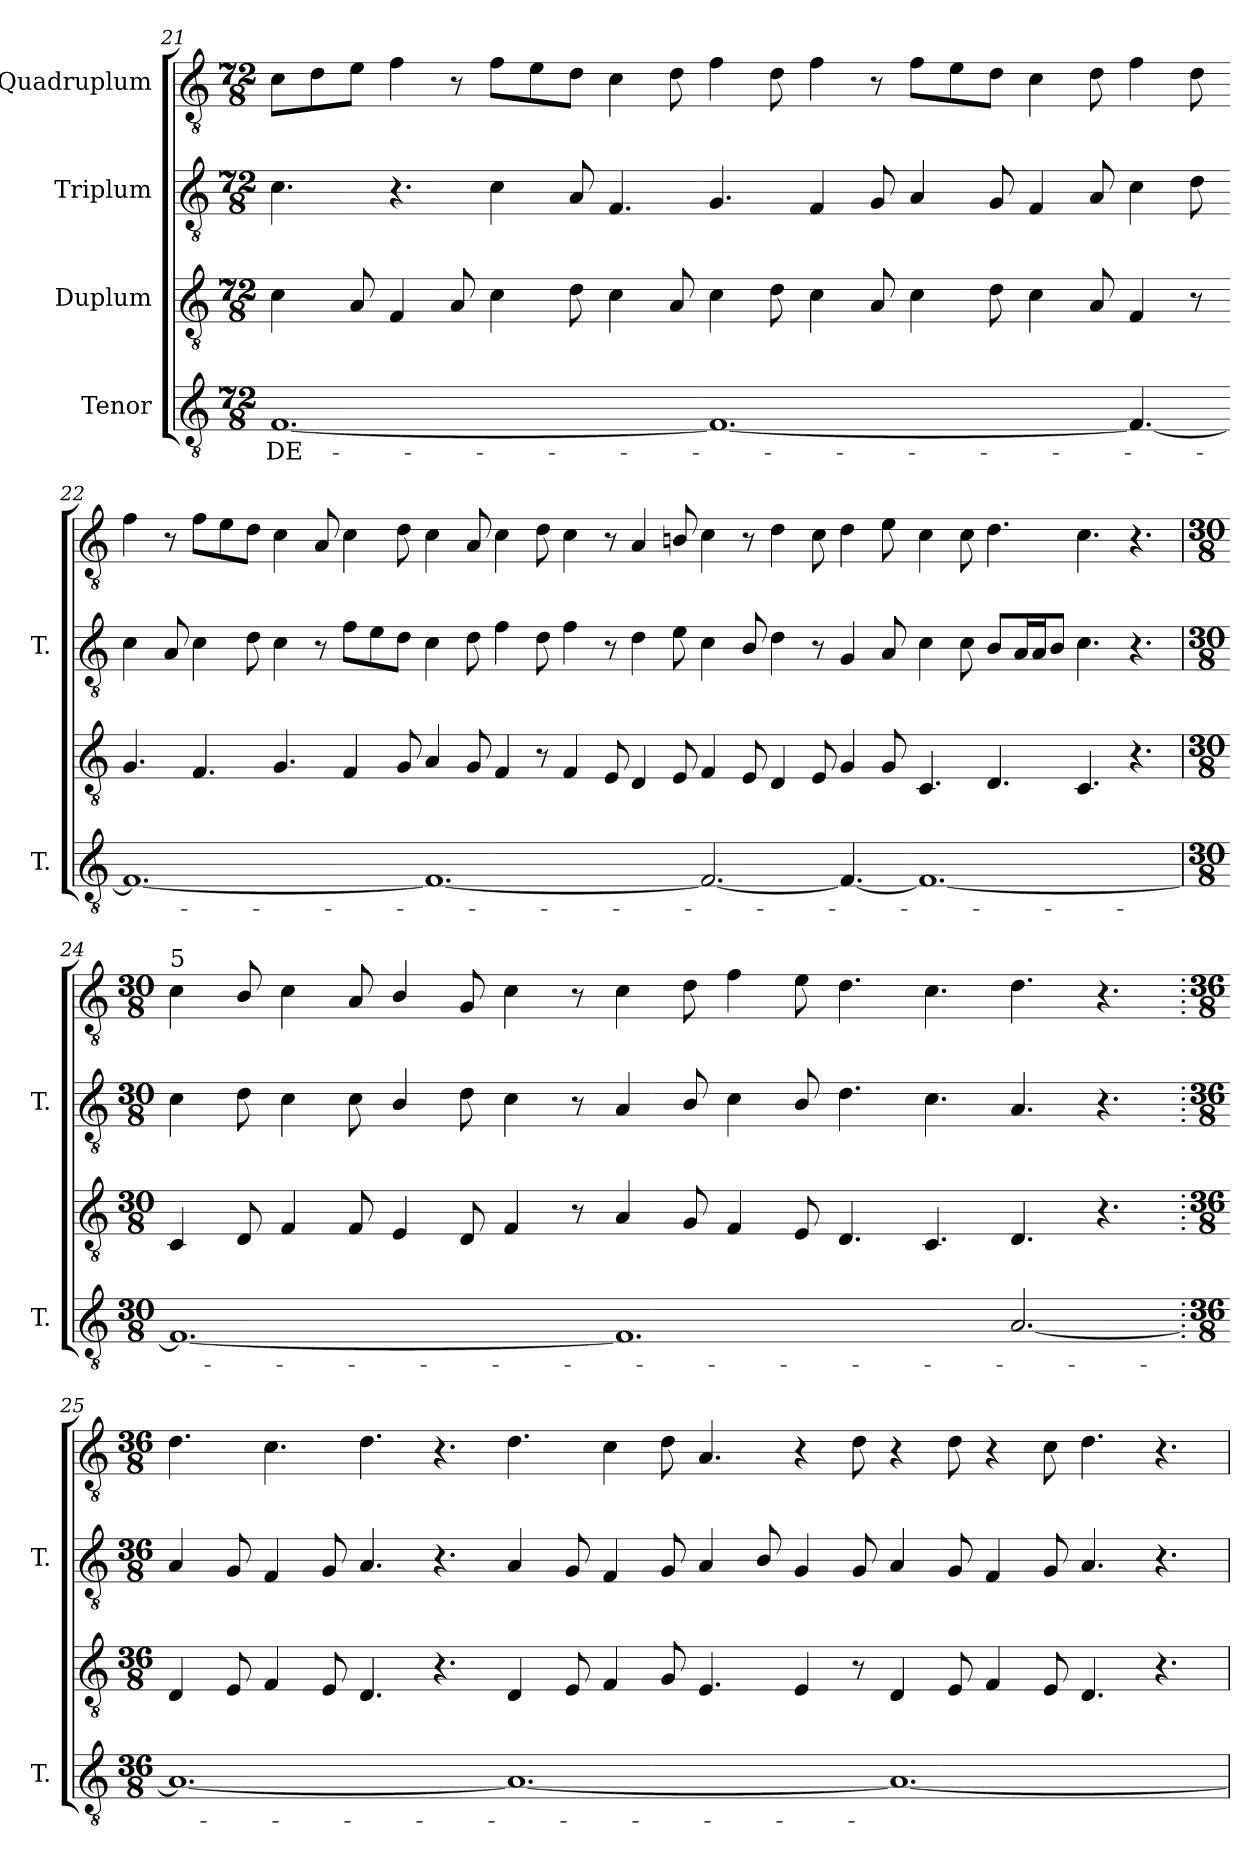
**kern	**text	**kern	**kern	**kern
*part4	*part4	*part3	*part2	*part1
*staff4	*staff4	*staff3	*staff2	*staff1
*I"Tenor	*	*I"Duplum	*I"Triplum	*I"Quadruplum
*I'T.	*	*	*I'T.	*
*clefGv2	*	*clefGv2	*clefGv2	*clefGv2
*ITrd7c12	*	*ITrd7c12	*ITrd7c12	*ITrd7c12
*k[]	*	*k[]	*k[]	*k[]
*C:	*	*C:	*C:	*C:
*M72/8	*	*M72/8	*M72/8	*M72/8
=21	=21	=21	=21	=21
!	!LO:LY:b:color=#000000	!	!	!
[1.FFi	-DE-	4Ci\	4.Ci\	8Ci\L
.	.	.	.	8Di\
.	.	8AAi/	.	8Ei\J
.	.	4FFi/	4.r	4Fi\
.	.	8AAi/	.	8r
.	.	4Ci\	4Ci\	8Fi\L
.	.	.	.	8Ei\
.	.	8Di\	8AAi/	8Di\J
.	.	4Ci\	4.FFi/	4Ci\
.	.	8AAi/	.	8Di\
1.FFi_	.	4Ci\	4.GGi/	4Fi\
.	.	8Di\	.	8Di\
.	.	4Ci\	4FFi/	4Fi\
.	.	8AAi/	8GGi/	8r
.	.	4Ci\	4AAi/	8Fi\L
.	.	.	.	8Ei\
.	.	8Di\	8GGi/	8Di\J
.	.	4Ci\	4FFi/	4Ci\
.	.	8AAi/	8AAi/	8Di\
4.FFi/_	.	4FFi/	4Ci\	4Fi\
.	.	8r	8Di\	8Di\
!!LO:PB:g=z
=22-	=22-	=22-	=22-	=22-
1.FFi_	.	4.GGi/	4Ci\	4Fi\
.	.	.	8AAi/	8r
.	.	4.FFi/	4Ci\	8Fi\L
.	.	.	.	8Ei\
.	.	.	8Di\	8Di\J
.	.	4.GGi/	4Ci\	4Ci\
.	.	.	8r	8AAi/
.	.	4FFi/	8Fi\L	4Ci\
.	.	.	8Ei\	.
.	.	8GGi/	8Di\J	8Di\
1.FFi_	.	4AAi/	4Ci\	4Ci\
.	.	8GGi/	8Di\	8AAi/
.	.	4FFi/	4Fi\	4Ci\
.	.	8r	8Di\	8Di\
.	.	4FFi/	4Fi\	4Ci\
.	.	8EEi/	8r	8r
.	.	4DDi/	4Di\	4AAi/
.	.	8EEi/	8Ei\	8BBni/
2.FFi/_	.	4FFi/	4Ci\	4Ci\
.	.	8EEi/	8BBi/	8r
.	.	4DDi/	4Di\	4Di\
.	.	8EEi/	8r	8Ci\
4.FFi/_	.	4GGi/	4GGi/	4Di\
.	.	8GGi/	8AAi/	8Ei\
!!LO:LB:g=z
=23-	=23-	=23-	=23-	=23-
1.FFi_	.	4.CCi/	4Ci\	4Ci\
.	.	.	8Ci\	8Ci\
.	.	4.DDi/	8BBi/L	4.Di\
*	*	*	*tremolo	*
.	.	.	16AAi/	.
.	.	.	16AAi/	.
*	*	*	*Xtremolo	*
.	.	.	8BBi/J	.
.	.	4.CCi/	4.Ci\	4.Ci\
.	.	4.r	4.r	4.r
=24	=24	=24	=24	=24
*M30/8	*	*M30/8	*M30/8	*M30/8
!	!	!	!	!LO:TX:a:t=5
1.FFi_	.	4CCi/	4Ci\	4Ci\
.	.	8DDi/	8Di\	8BBi/
.	.	4FFi/	4Ci\	4Ci\
.	.	8FFi/	8Ci\	8AAi/
.	.	4EEi/	4BBi/	4BBi/
.	.	8DDi/	8Di\	8GGi/
.	.	4FFi/	4Ci\	4Ci\
.	.	8r	8r	8r
1.FFi]	.	4AAi/	4AAi/	4Ci\
.	.	8GGi/	8BBi/	8Di\
.	.	4FFi/	4Ci\	4Fi\
.	.	8EEi/	8BBi/	8Ei\
.	.	4.DDi/	4.Di\	4.Di\
.	.	4.CCi/	4.Ci\	4.Ci\
[2.AAi/	.	4.DDi/	4.AAi/	4.Di\
.	.	4.r	4.r	4.r
!!LO:LB:g=z
=25.	=25.	=25.	=25.	=25.
*M36/8	*	*M36/8	*M36/8	*M36/8
1.AAi_	.	4DDi/	4AAi/	4.Di\
.	.	8EEi/	8GGi/	.
.	.	4FFi/	4FFi/	4.Ci\
.	.	8EEi/	8GGi/	.
.	.	4.DDi/	4.AAi/	4.Di\
.	.	4.r	4.r	4.r
1.AAi_	.	4DDi/	4AAi/	4.Di\
.	.	8EEi/	8GGi/	.
.	.	4FFi/	4FFi/	4Ci\
.	.	8GGi/	8GGi/	8Di\
.	.	4.EEi/	4AAi/	4.AAi/
.	.	.	8BBi/	.
.	.	4EEi/	4GGi/	4r
.	.	8r	8GGi/	8Di\
1.AAi_	.	4DDi/	4AAi/	4r
.	.	8EEi/	8GGi/	8Di\
.	.	4FFi/	4FFi/	4r
.	.	8EEi/	8GGi/	8Ci\
.	.	4.DDi/	4.AAi/	4.Di\
.	.	4.r	4.r	4.r
=	=	=	=	=
*-	*-	*-	*-	*-
